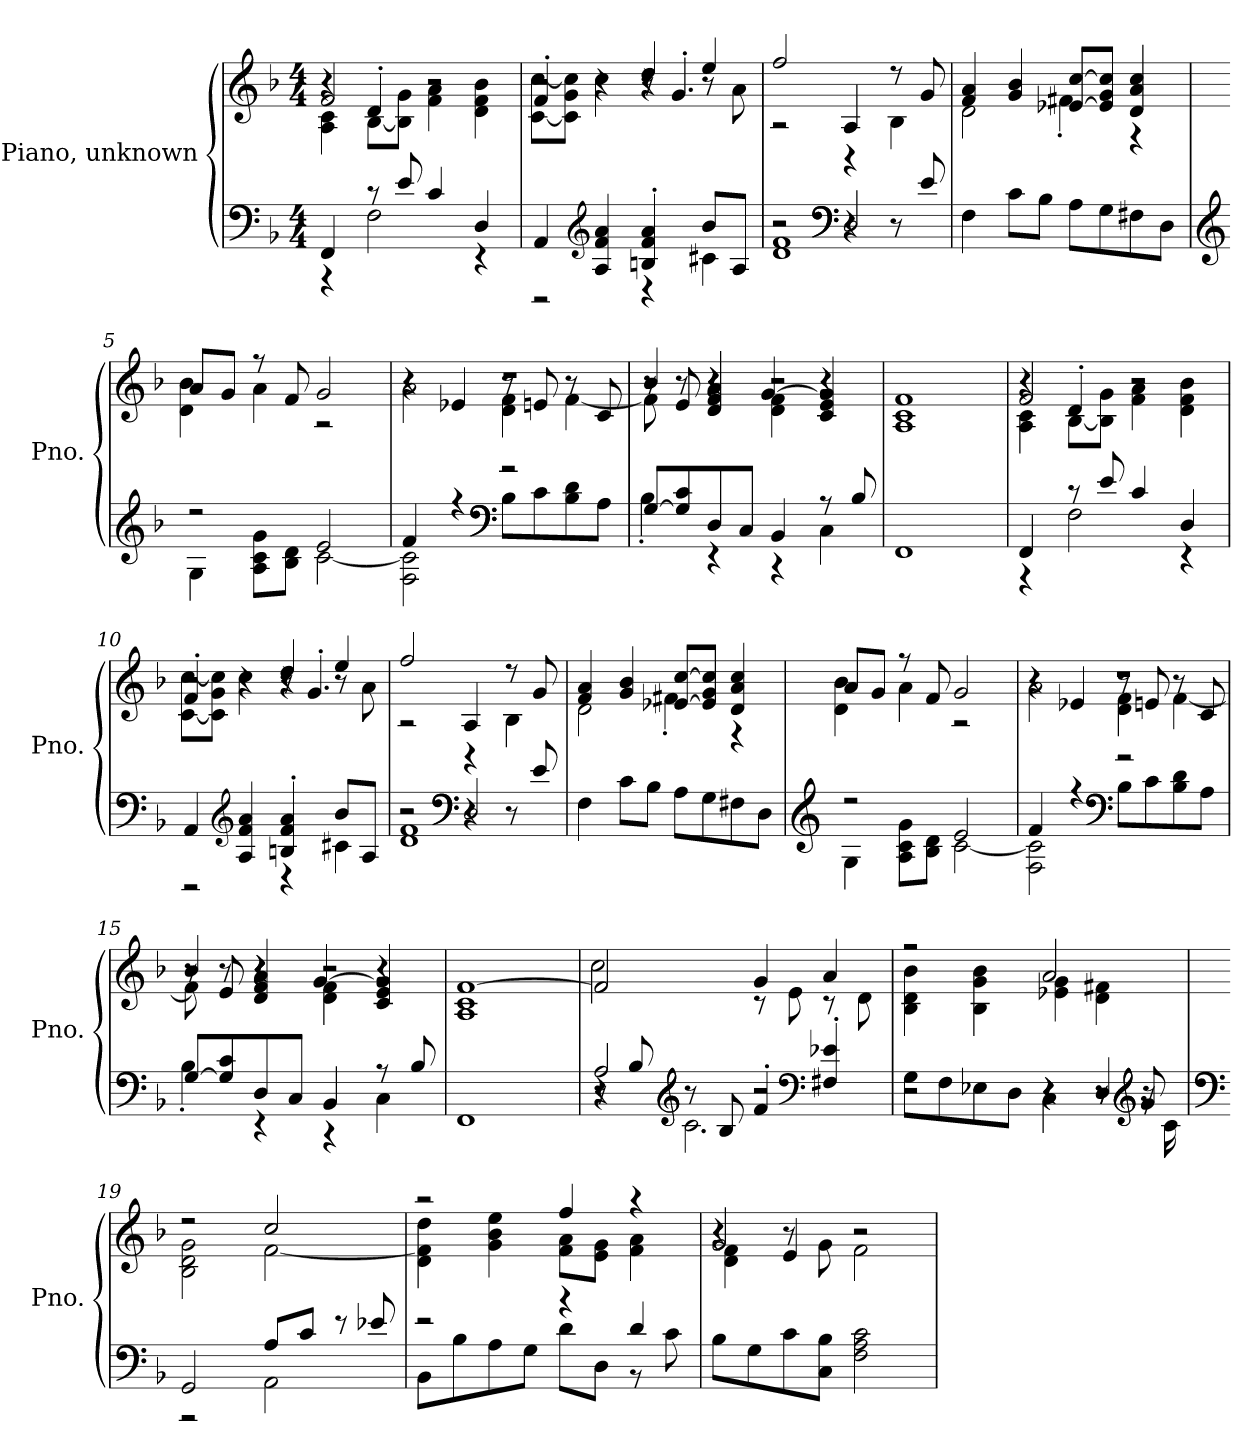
**kern	**kern
*part1	*part1
*staff2	*staff1
*I"Piano, unknown	*
*I'Pno.	*
*clefF4	*clefG2
*k[b-]	*k[b-]
*M4/4	*M4/4
*MM120	*MM120
=1	=1
*^	*^
*	*	*	*^
4FF/	4r	2f/	4A\ 4c\	4r
8r	2F\	.	[8B-\L	4d'/
8e/	.	.	8B-\] 8g\J	.
4c/	.	2r	4f\ 4a\	2r
4D/	4r	.	4d\ 4f\ 4b-\	.
=2	=2	=2	=2	=2
4AA/	2r	4f'/	[8c\ [8cc\L	2r
.	.	.	8c\] 8g\ 8cc\]J	.
*clefG2	*	*	*	*
4A/ 4f/ 4a/	.	4r	4cc\	.
4Bn/' 4f/' 4a/'	4r	4dd/	4r	8r
.	.	.	.	4.g'/
8b-/L	4c#X\	4ee/	8r	.
8A/J	.	.	8a\	.
*	*	*	*v	*v
=3	=3	=3	=3
*	*^	*	*
2r	1d 1f	2r	2ff/	2r
*clefF4	*	*	*	*
4r	.	2D/	4A/	4r
8r	.	.	8r	4B-\
8e/	.	.	8g/	.
*v	*v	*v	*	*
=4	=4	=4
4F\	4f/ 4a/	2d\
8c\L	4g/ 4b-/	.
8B-\J	.	.
8A\L	[8e-X/ [8cc/L	4f#X'\
8G\	8e-/] 8g/ 8cc/]J	.
8F#X\	4d/ 4a/ 4cc/	4r
8D\J	.	.
!!LO:LB:g=z	!!
=5	=5	=5
*clefG2	*	*
*^	*	*
2r	4G\	8a/L	4d\ 4b-\
.	.	8g/J	.
.	8A\ 8c\ 8g\L	8r	4a\
.	8B-\ 8d\J	8f/	.
2e/	[2c\	2g/	2r
=6	=6	=6	=6
*	*	*	*^
4f/	2F\ 2c\]	1r	2a\	4r
4r	.	.	.	4e-X/
*clefF4	*	*	*	*
2r	8B-\L	.	4d\ 4f\	8r
.	8c\	.	.	8en/
.	8B-\ 8d\	.	[4f\	8r
.	8A\J	.	.	8c/
=7	=7	=7	=7	=7
[8G/L	4B-'\	4b-/	8f\]	8r
8G/] 8c/	.	.	8r	8e/
8D/	4r	4r	4r	4d/ 4f/ 4a/
8C/J	.	.	.	.
4BB-/	4r	2r	4d\ 4f\	[4g/
8r	4C\	.	4r	4c/ 4e/ 4g/]
8B-/	.	.	.	.
*v	*v	*	*	*
*	*v	*v	*v
=8	=8
1FF	1A 1c 1f
=9	=9
*^	*^
*	*	*	*^
4FF/	4r	2f/	4A\ 4c\	4r
8r	2F\	.	[8B-\L	4d'/
8e/	.	.	8B-\] 8g\J	.
4c/	.	2r	4f\ 4a\	2r
4D/	4r	.	4d\ 4f\ 4b-\	.
!!LO:LB:g=z	!!	!!
=10	=10	=10	=10	=10
4AA/	2r	4f'/	[8c\ [8cc\L	2r
.	.	.	8c\] 8g\ 8cc\]J	.
*clefG2	*	*	*	*
4A/ 4f/ 4a/	.	4r	4cc\	.
4Bn/' 4f/' 4a/'	4r	4dd/	4r	8r
.	.	.	.	4.g'/
8b-/L	4c#X\	4ee/	8r	.
8A/J	.	.	8a\	.
*	*	*	*v	*v
=11	=11	=11	=11
*	*^	*	*
2r	1d 1f	2r	2ff/	2r
*clefF4	*	*	*	*
4r	.	2D/	4A/	4r
8r	.	.	8r	4B-\
8e/	.	.	8g/	.
*v	*v	*v	*	*
=12	=12	=12
4F\	4f/ 4a/	2d\
8c\L	4g/ 4b-/	.
8B-\J	.	.
8A\L	[8e-X/ [8cc/L	4f#X'\
8G\	8e-/] 8g/ 8cc/]J	.
8F#X\	4d/ 4a/ 4cc/	4r
8D\J	.	.
=13	=13	=13
*clefG2	*	*
*^	*	*
2r	4G\	8a/L	4d\ 4b-\
.	.	8g/J	.
.	8A\ 8c\ 8g\L	8r	4a\
.	8B-\ 8d\J	8f/	.
2e/	[2c\	2g/	2r
!!LO:LB:g=z
=14	=14	=14	=14
*	*	*	*^
4f/	2F\ 2c\]	1r	2a\	4r
4r	.	.	.	4e-X/
*clefF4	*	*	*	*
2r	8B-\L	.	4d\ 4f\	8r
.	8c\	.	.	8en/
.	8B-\ 8d\	.	[4f\	8r
.	8A\J	.	.	8c/
=15	=15	=15	=15	=15
[8G/L	4B-'\	4b-/	8f\]	8r
8G/] 8c/	.	.	8r	8e/
8D/	4r	4r	4r	4d/ 4f/ 4a/
8C/J	.	.	.	.
4BB-/	4r	2r	4d\ 4f\	[4g/
8r	4C\	.	4r	4c/ 4e/ 4g/]
8B-/	.	.	.	.
*v	*v	*	*	*
*	*	*v	*v
=16	=16	=16
1FF	[1f	1A 1c
=17	=17	=17
*^	*	*
*	*^	*	*
8r	4r	2A/	2f/]	2cc\
8B-/	.	.	.	.
*clefG2	*	*	*	*
8r	2.c\	.	.	.
8B-/	.	.	.	.
4f'/	.	2r	4g/	8r
.	.	.	.	8e\
*clefF4	*	*	*	*
4F#X/' 4e-X/'	.	.	4a/	8r
.	.	.	.	8d\
!!LO:LB:g=z	!!
=18	=18	=18	=18	=18
2r	8G\L	2r	2r	4B-\ 4d\ 4b-\
.	8F\	.	.	.
.	8E-X\	.	.	4B-\ 4g\ 4b-\
.	8D\J	.	.	.
4r	4C\	4r	2a/	4e-X\ 4g\
8r	8r	4D/	.	4d\ 4f#X\
*clefG2	*	*	*	*
8g/	16r	.	.	.
.	16c\	.	.	.
*v	*v	*v	*	*
=19	=19	=19
*clefF4	*	*
*^	*	*
2GG/	2r	2r	2B-\ 2d\ 2g\
8A/L	2AA\	2cc/	[2f\
8c/J	.	.	.
8r	.	.	.
8e-X/	.	.	.
=20	=20	=20	=20
2r	8BB-\L	2r	4d\ 4f\] 4dd\
.	8B-\	.	.
.	8A\	.	4g\ 4b-\ 4ee\
.	8G\J	.	.
4r	8d\L	4ff/	8f\ 8a\L
.	8D\J	.	8e\ 8g\J
4d/	8r	4r	4f\ 4a\
.	8c\	.	.
*v	*v	*	*
=21	=21	=21
*	*	*^
8B-\L	2g/	4d\ 4f\	4r
8G\	.	.	.
8c\	.	8r	4e/
8C\ 8B-\J	.	8g\	.
2F\ 2A\ 2c\	2r	2f\	2r
*	*v	*v	*v
=	=
*-	*-
